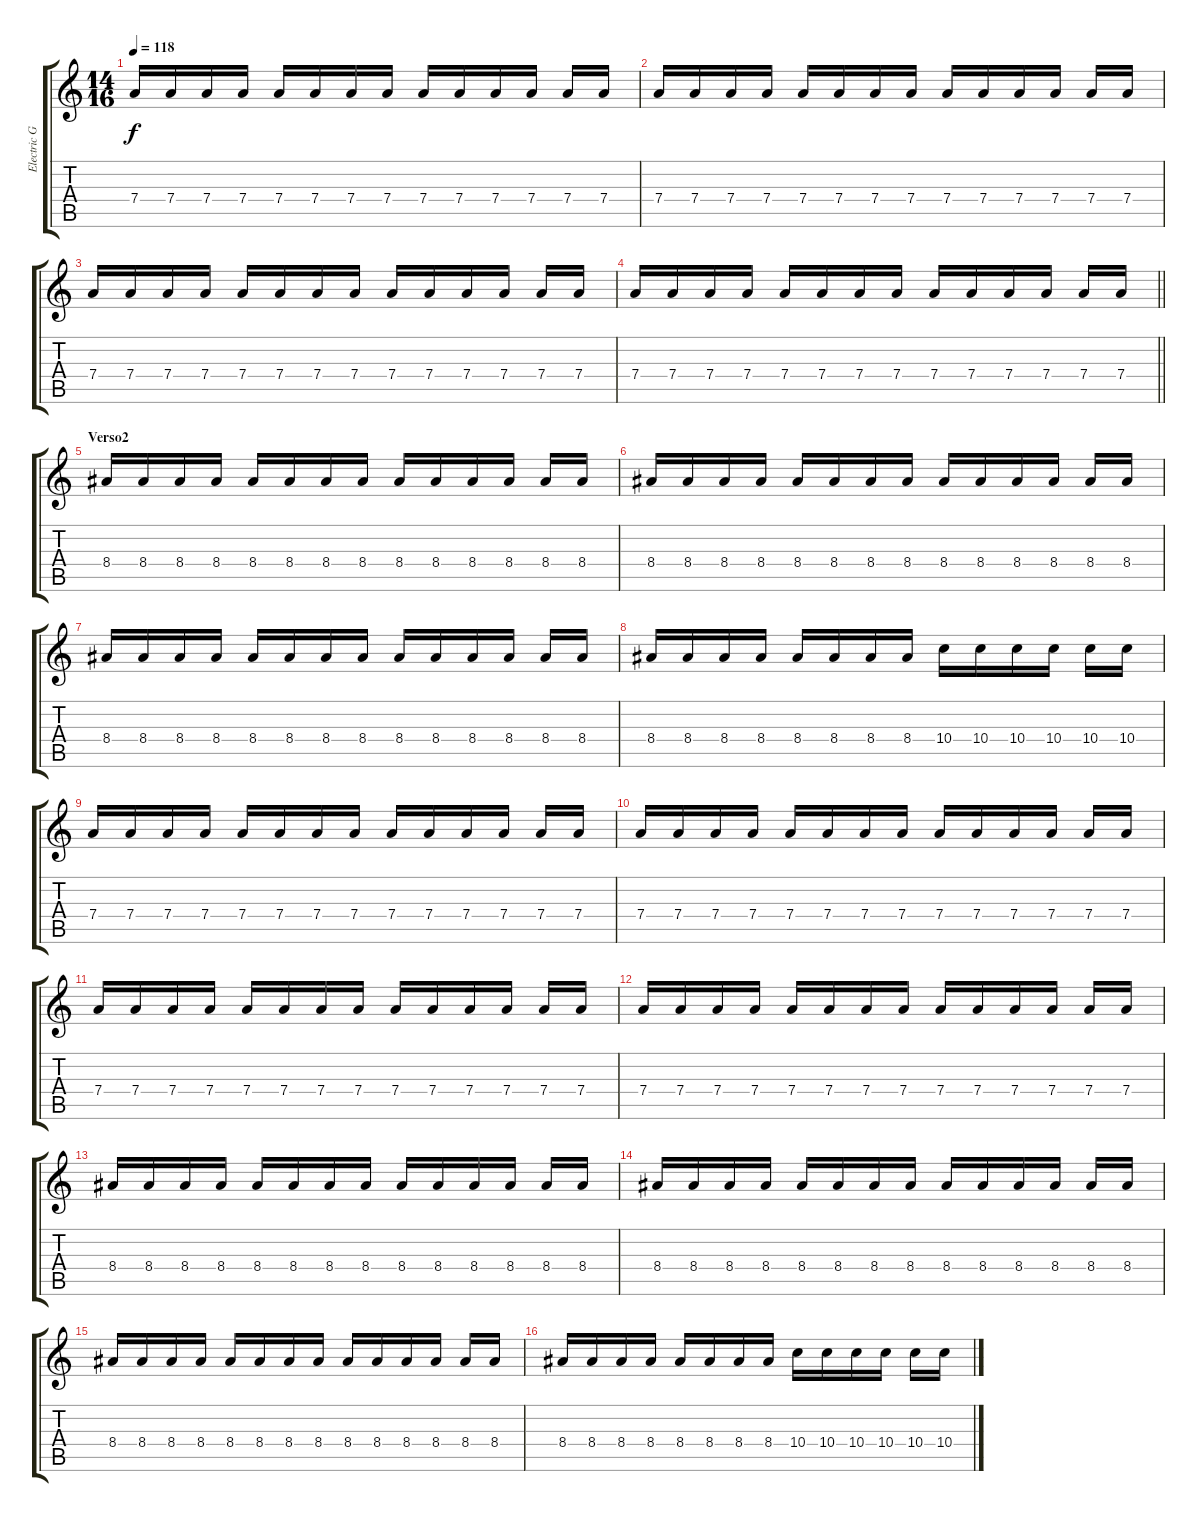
\track ("Electric Guitar (Mike Sullivan)" "Electric G") {instrument electricguitarjazz}
\staff {score tabs}
\tuning (E4 B3 G3 D3 A2 E2) {hide}
\ts (14 16)
\tempo 118
\clef g2
\ks c
7.4.16{dy f} 7.4.16 7.4.16 7.4.16 7.4.16 7.4.16 7.4.16 7.4.16 7.4.16 7.4.16 7.4.16 7.4.16 7.4.16 7.4.16 |
7.4.16 7.4.16 7.4.16 7.4.16 7.4.16 7.4.16 7.4.16 7.4.16 7.4.16 7.4.16 7.4.16 7.4.16 7.4.16 7.4.16 |
7.4.16 7.4.16 7.4.16 7.4.16 7.4.16 7.4.16 7.4.16 7.4.16 7.4.16 7.4.16 7.4.16 7.4.16 7.4.16 7.4.16 |
\barLineRight lightlight
7.4.16 7.4.16 7.4.16 7.4.16 7.4.16 7.4.16 7.4.16 7.4.16 7.4.16 7.4.16 7.4.16 7.4.16 7.4.16 7.4.16 |
\section ("" "Verso2")
8.4.16 8.4.16 8.4.16 8.4.16 8.4.16 8.4.16 8.4.16 8.4.16 8.4.16 8.4.16 8.4.16 8.4.16 8.4.16 8.4.16 |
8.4.16 8.4.16 8.4.16 8.4.16 8.4.16 8.4.16 8.4.16 8.4.16 8.4.16 8.4.16 8.4.16 8.4.16 8.4.16 8.4.16 |
8.4.16 8.4.16 8.4.16 8.4.16 8.4.16 8.4.16 8.4.16 8.4.16 8.4.16 8.4.16 8.4.16 8.4.16 8.4.16 8.4.16 |
8.4.16 8.4.16 8.4.16 8.4.16 8.4.16 8.4.16 8.4.16 8.4.16 10.4.16 10.4.16 10.4.16 10.4.16 10.4.16 10.4.16 |
7.4.16 7.4.16 7.4.16 7.4.16 7.4.16 7.4.16 7.4.16 7.4.16 7.4.16 7.4.16 7.4.16 7.4.16 7.4.16 7.4.16 |
7.4.16 7.4.16 7.4.16 7.4.16 7.4.16 7.4.16 7.4.16 7.4.16 7.4.16 7.4.16 7.4.16 7.4.16 7.4.16 7.4.16 |
7.4.16 7.4.16 7.4.16 7.4.16 7.4.16 7.4.16 7.4.16 7.4.16 7.4.16 7.4.16 7.4.16 7.4.16 7.4.16 7.4.16 |
7.4.16 7.4.16 7.4.16 7.4.16 7.4.16 7.4.16 7.4.16 7.4.16 7.4.16 7.4.16 7.4.16 7.4.16 7.4.16 7.4.16 |
8.4.16 8.4.16 8.4.16 8.4.16 8.4.16 8.4.16 8.4.16 8.4.16 8.4.16 8.4.16 8.4.16 8.4.16 8.4.16 8.4.16 |
8.4.16 8.4.16 8.4.16 8.4.16 8.4.16 8.4.16 8.4.16 8.4.16 8.4.16 8.4.16 8.4.16 8.4.16 8.4.16 8.4.16 |
8.4.16 8.4.16 8.4.16 8.4.16 8.4.16 8.4.16 8.4.16 8.4.16 8.4.16 8.4.16 8.4.16 8.4.16 8.4.16 8.4.16 |
8.4.16 8.4.16 8.4.16 8.4.16 8.4.16 8.4.16 8.4.16 8.4.16 10.4.16 10.4.16 10.4.16 10.4.16 10.4.16 10.4.16
